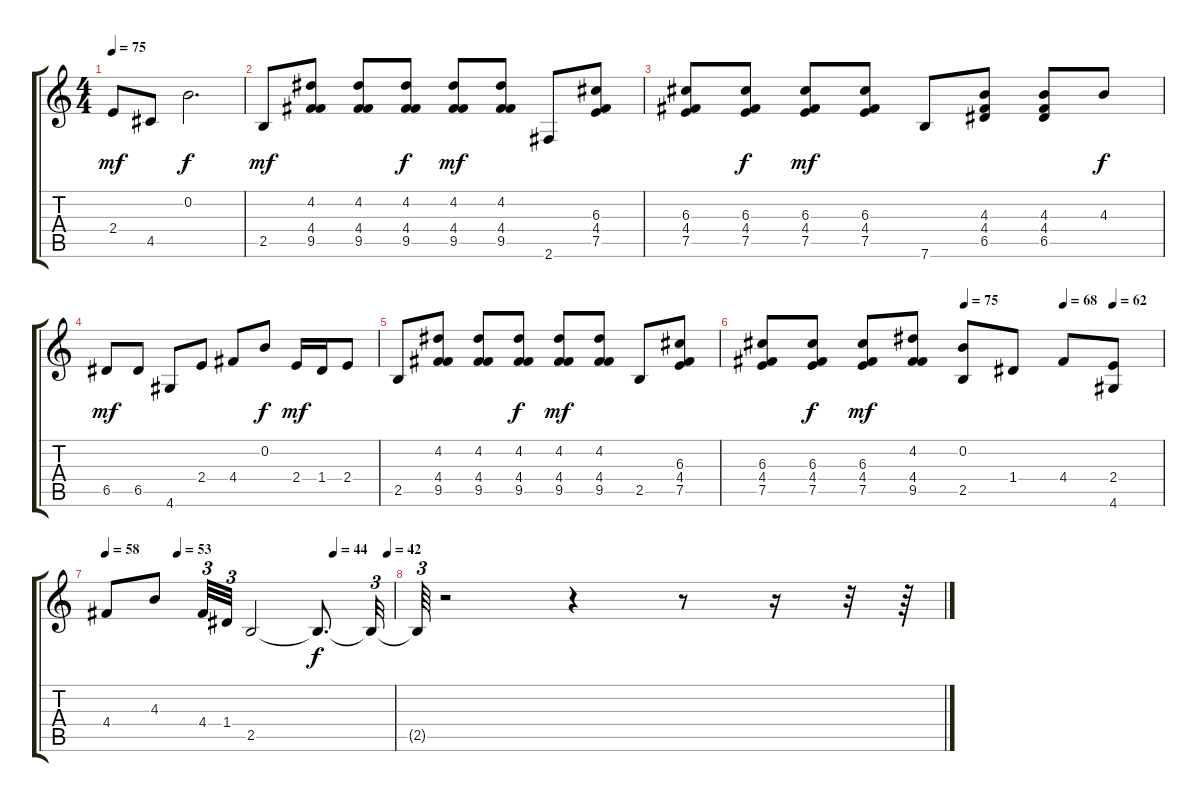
\track "" {instrument acousticguitarsteel}
\staff {score tabs}
\tuning (E4 B3 G3 D3 A2 E2) {hide}
\ts (4 4)
\tempo 75
\clef g2
\ks c
2.4.8{dy mf} 4.5.8 0.2.2{d dy f} |
2.5.8{dy mf} (4.2 4.4 9.5).8 (4.2 4.4 9.5).8 (4.2 4.4 9.5).8{dy f} (4.2 4.4 9.5).8{dy mf} (4.2 4.4 9.5).8 2.6.8 (6.3 4.4 7.5).8 |
(6.3 4.4 7.5).8 (6.3 4.4 7.5).8{dy f} (6.3 4.4 7.5).8{dy mf} (6.3 4.4 7.5).8 7.6.8 (4.3 4.4 6.5).8 (4.3 4.4 6.5).8 4.3.8{dy f} |
6.5.8{dy mf} 6.5.8 4.6.8 2.4.8 4.4.8 0.2.8{dy f} 2.4.16{dy mf} 1.4.16 2.4.8 |
2.5.8 (4.2 4.4 9.5).8 (4.2 4.4 9.5).8 (4.2 4.4 9.5).8{dy f} (4.2 4.4 9.5).8{dy mf} (4.2 4.4 9.5).8 2.5.8 (6.3 4.4 7.5).8 |
\tempo (75 0.5)
\tempo (68 0.75)
\tempo (62 0.875)
(6.3 4.4 7.5).8 (6.3 4.4 7.5).8{dy f} (6.3 4.4 7.5).8{dy mf} (4.2 4.4 9.5).8 (0.2 2.5).8 1.4.8 4.4.8 (2.4 4.6).8 |
\tempo 58
\tempo (53 0.25)
\tempo (44 0.7916666666666666)
\tempo (42 0.9791666666666666)
4.4.8 4.3.8 4.4.32{tu (3 2)} 1.4.32{tu (3 2)} 2.5.2 2.5{t}.8{d dy f} 2.5{t}.32{tu (3 2)} |
2.5{t}.64{tu (3 2)} r.2 r.4 r.8 r.16 r.32 r.64
